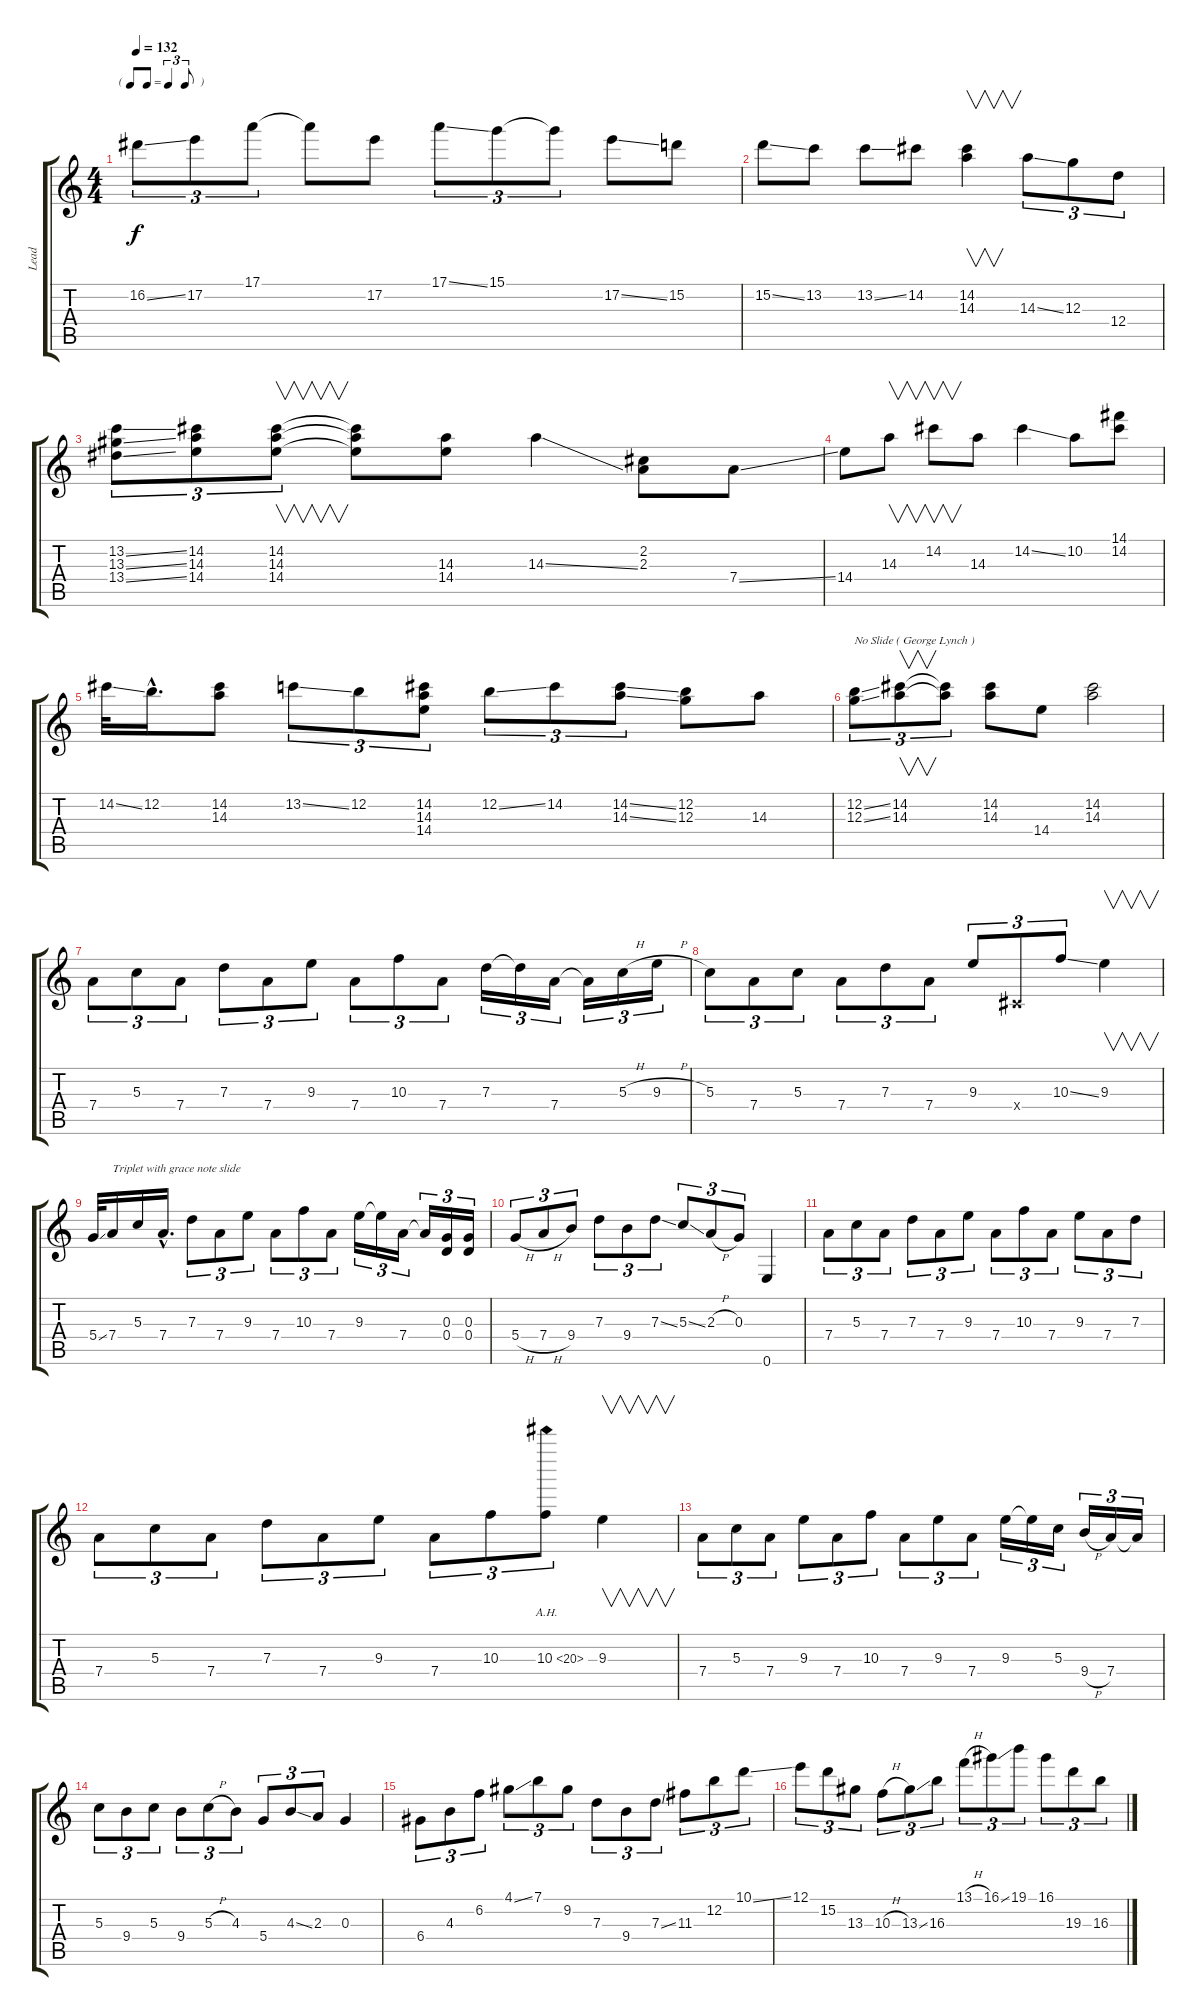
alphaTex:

\track ("Lead " "Lead ") {instrument distortionguitar}
\staff {score tabs}
\tuning (E4 B3 G3 D3 A2 E2) {hide}
\ts (4 4)
\tf triplet8th
\tempo 132
\clef g2
\ks c
16.2{ss}.8{tu (3 2) dy f} 17.2.8{tu (3 2)} 17.1.8{tu (3 2)} 17.1{t}.8 17.2.8 17.1{ss}.8{tu (3 2)} 15.1.8{tu (3 2)} 15.1{t}.8{tu (3 2)} 17.2{ss}.8 15.2.8 |
15.2{ss}.8 13.2.8 13.2{ss}.8 14.2.8 (14.2 14.3).4{v} 14.3{ss}.8{tu (3 2)} 12.3.8{tu (3 2)} 12.4.8{tu (3 2)} |
(13.2{ss} 13.3{ss} 13.4{ss}).8{tu (3 2)} (14.2 14.3 14.4).8{tu (3 2)} (14.2 14.3 14.4).8{v tu (3 2)} (14.2{t} 14.3{t} 14.4{t}).8 (14.3 14.4).8 14.3{ss}.4 (2.2 2.3).8 7.4{ss}.8 |
14.4.8 14.3.8{v} 14.2.8{v} 14.3.8 14.2{ss}.4 10.2.8 (14.1 14.2).8 |
14.2{ss}.32 12.2{hac}.16{d} (14.2 14.3).8 13.2{ss}.8{tu (3 2)} 12.2.8{tu (3 2)} (14.2 14.3 14.4).8{tu (3 2)} 12.2{ss}.8{tu (3 2)} 14.2.8{tu (3 2)} (14.2{ss} 14.3{ss}).8{tu (3 2)} (12.2 12.3).8 14.3.8 |
(12.2{ss} 12.3{ss}).8{tu (3 2) txt "No Slide ( George Lynch )"} (14.2 14.3).8{v tu (3 2)} (14.2{t} 14.3{t}).8{tu (3 2)} (14.2 14.3).8 14.4.8 (14.2 14.3).2 |
7.4.8{tu (3 2)} 5.3.8{tu (3 2)} 7.4.8{tu (3 2)} 7.3.8{tu (3 2)} 7.4.8{tu (3 2)} 9.3.8{tu (3 2)} 7.4.8{tu (3 2)} 10.3.8{tu (3 2)} 7.4.8{tu (3 2)} 7.3.16{tu (3 2)} 7.3{t}.16{tu (3 2)} 7.4.16{tu (3 2)} 7.4{t}.16{tu (3 2)} 5.3{h}.16{tu (3 2)} 9.3{h}.16{tu (3 2)} |
5.3.8{tu (3 2)} 7.4.8{tu (3 2)} 5.3.8{tu (3 2)} 7.4.8{tu (3 2)} 7.3.8{tu (3 2)} 7.4.8{tu (3 2)} 9.3.8{tu (3 2)} -1.4{x}.8{tu (3 2)} 10.3{ss}.8{tu (3 2)} 9.3.4{v} |
5.4{ss}.32 7.4.16{txt "Triplet with grace note slide"} 5.3.16 7.4{hac}.16{d} 7.3.8{tu (3 2)} 7.4.8{tu (3 2)} 9.3.8{tu (3 2)} 7.4.8{tu (3 2)} 10.3.8{tu (3 2)} 7.4.8{tu (3 2)} 9.3.16{tu (3 2)} 9.3{t}.16{tu (3 2)} 7.4.16{tu (3 2)} 7.4{t}.16{tu (3 2)} (0.3 0.4).16{tu (3 2)} (0.3 0.4).16{tu (3 2)} |
5.4{h}.8{tu (3 2)} 7.4{h}.8{tu (3 2)} 9.4.8{tu (3 2)} 7.3.8{tu (3 2)} 9.4.8{tu (3 2)} 7.3{ss}.8{tu (3 2)} 5.3{ss}.8{tu (3 2)} 2.3{h}.8{tu (3 2)} 0.3.8{tu (3 2)} 0.6.4 |
7.4.8{tu (3 2)} 5.3.8{tu (3 2)} 7.4.8{tu (3 2)} 7.3.8{tu (3 2)} 7.4.8{tu (3 2)} 9.3.8{tu (3 2)} 7.4.8{tu (3 2)} 10.3.8{tu (3 2)} 7.4.8{tu (3 2)} 9.3.8{tu (3 2)} 7.4.8{tu (3 2)} 7.3.8{tu (3 2)} |
7.4.8{tu (3 2)} 5.3.8{tu (3 2)} 7.4.8{tu (3 2)} 7.3.8{tu (3 2)} 7.4.8{tu (3 2)} 9.3.8{tu (3 2)} 7.4.8{tu (3 2)} 10.3.8{tu (3 2)} 10.3{ah 10}.8{tu (3 2)} 9.3.4{v} |
7.4.8{tu (3 2)} 5.3.8{tu (3 2)} 7.4.8{tu (3 2)} 9.3.8{tu (3 2)} 7.4.8{tu (3 2)} 10.3.8{tu (3 2)} 7.4.8{tu (3 2)} 9.3.8{tu (3 2)} 7.4.8{tu (3 2)} 9.3.16{tu (3 2)} 9.3{t}.16{tu (3 2)} 5.3.16{tu (3 2)} 9.4{h}.16{tu (3 2)} 7.4.16{tu (3 2)} 7.4{t}.16{tu (3 2)} |
5.3.8{tu (3 2)} 9.4.8{tu (3 2)} 5.3.8{tu (3 2)} 9.4.8{tu (3 2)} 5.3{h}.8{tu (3 2)} 4.3.8{tu (3 2)} 5.4.8{tu (3 2)} 4.3{ss}.8{tu (3 2)} 2.3.8{tu (3 2)} 0.3.4 |
6.4.8{tu (3 2)} 4.3.8{tu (3 2)} 6.2.8{tu (3 2)} 4.1{ss}.8{tu (3 2)} 7.1.8{tu (3 2)} 9.2.8{tu (3 2)} 7.3.8{tu (3 2)} 9.4.8{tu (3 2)} 7.3{ss}.8{tu (3 2)} 11.3.8{tu (3 2)} 12.2.8{tu (3 2)} 10.1{ss}.8{tu (3 2)} |
12.1.8{tu (3 2)} 15.2.8{tu (3 2)} 13.3.8{tu (3 2)} 10.3{h}.8{tu (3 2)} 13.3{ss}.8{tu (3 2)} 16.3.8{tu (3 2)} 13.1{h}.8{tu (3 2)} 16.1{ss}.8{tu (3 2)} 19.1.8{tu (3 2)} 16.1.8{tu (3 2)} 19.3.8{tu (3 2)} 16.3{h}.8{tu (3 2)}
